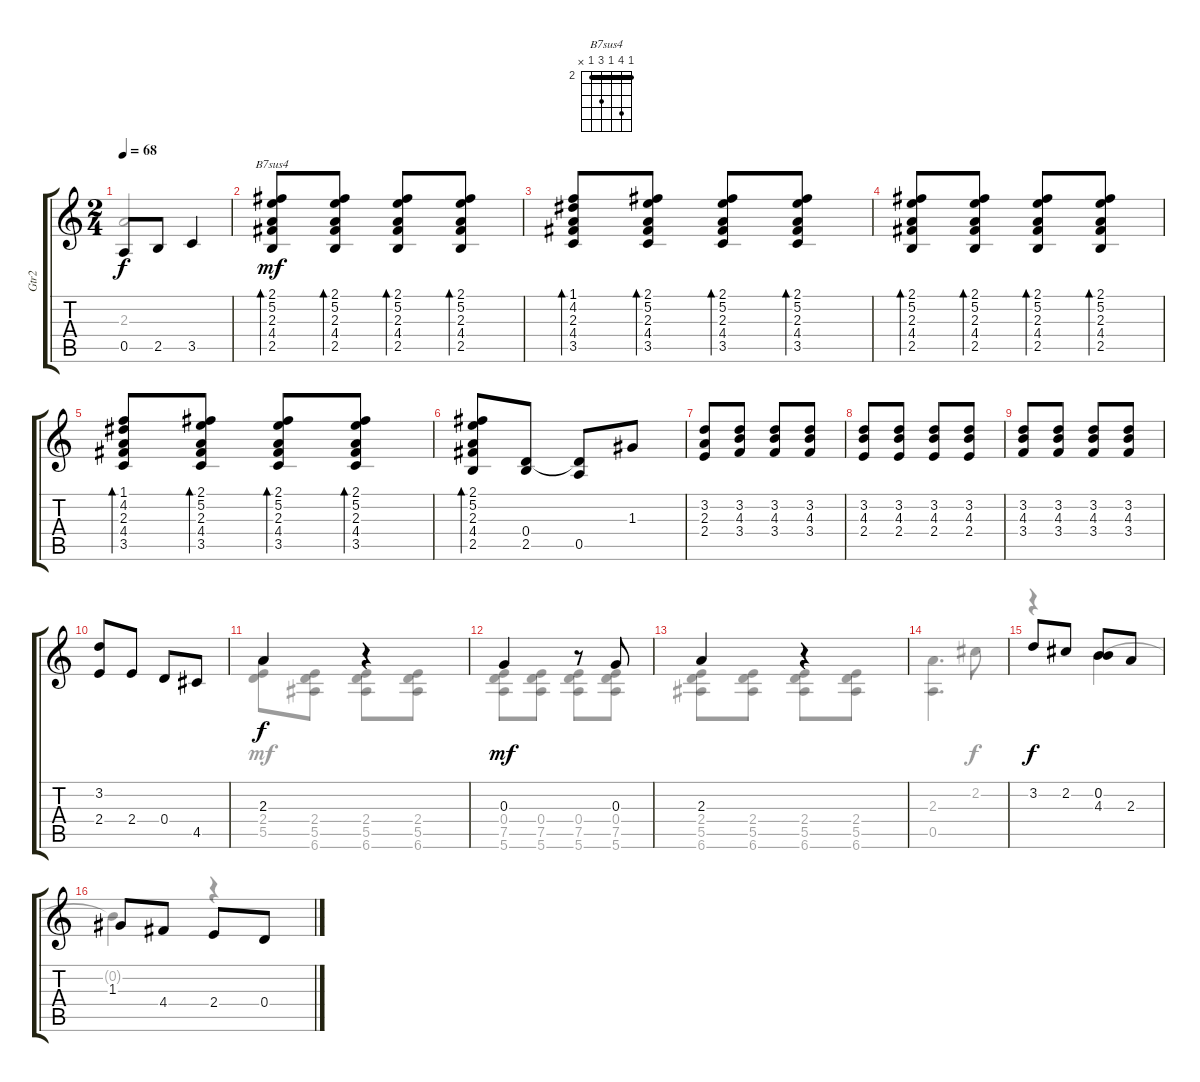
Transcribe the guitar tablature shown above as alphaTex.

\track ("Gtr2" "Gtr2") {instrument acousticguitarnylon}
\staff {score tabs}
\tuning (E4 B3 G3 D3 A2 E2) {hide}
\chord ("B7sus4" 2 5 2 4 2 x) {firstfret 2 barre 2}
\voice
\ts (2 4)
\tempo 68
\clef g2
\ks c
0.5.8{dy f} 2.5.8 3.5.4 |
(2.1 5.2 2.3 4.4 2.5).8{bd 60 ch "B7sus4" dy mf} (2.1 5.2 2.3 4.4 2.5).8{bd 60} (2.1 5.2 2.3 4.4 2.5).8{bd 60} (2.1 5.2 2.3 4.4 2.5).8{bd 60} |
(1.1 4.2 2.3 4.4 3.5).8{bd 60} (2.1 5.2 2.3 4.4 3.5).8{bd 60} (2.1 5.2 2.3 4.4 3.5).8{bd 60} (2.1 5.2 2.3 4.4 3.5).8{bd 60} |
(2.1 5.2 2.3 4.4 2.5).8{bd 60} (2.1 5.2 2.3 4.4 2.5).8{bd 60} (2.1 5.2 2.3 4.4 2.5).8{bd 60} (2.1 5.2 2.3 4.4 2.5).8{bd 60} |
(1.1 4.2 2.3 4.4 3.5).8{bd 60} (2.1 5.2 2.3 4.4 3.5).8{bd 60} (2.1 5.2 2.3 4.4 3.5).8{bd 60} (2.1 5.2 2.3 4.4 3.5).8{bd 60} |
(2.1 5.2 2.3 4.4 2.5).8{bd 60} (0.4 2.5).8 (0.4{t} 0.5).8 1.3.8 |
(3.2 2.3 2.4).8 (3.2 4.3 3.4).8 (3.2 4.3 3.4).8 (3.2 4.3 3.4).8 |
(3.2 4.3 2.4).8 (3.2 4.3 2.4).8 (3.2 4.3 2.4).8 (3.2 4.3 2.4).8 |
(3.2 4.3 3.4).8 (3.2 4.3 3.4).8 (3.2 4.3 3.4).8 (3.2 4.3 3.4).8 |
(3.2 2.4).8 2.4.8 0.4.8 4.5.8 |
2.3.4{dy f} r.4 |
0.3.4{dy mf} r.8 0.3.8 |
2.3.4 r.4 |
|
3.2.8{dy f} 2.2.8 (0.2 4.3).8 2.3.8 |
1.3.8 4.4.8 2.4.8 0.4.8
\voice
\clef g2
\ottava regular
\simile none
\ks c
2.3.2{dy f beam Up} |
|
|
|
|
|
|
|
|
|
(2.3 2.4 5.5).8{dy mf} (2.4 5.5 6.6).8 (2.4 5.5 6.6).8 (2.4 5.5 6.6).8 |
(0.4 7.5 5.6).8 (0.4 7.5 5.6).8 (0.4 7.5 5.6).8 (0.4 7.5 5.6).8 |
(2.4 5.5 6.6).8 (2.4 5.5 6.6).8 (2.4 5.5 6.6).8 (2.4 5.5 6.6).8 |
(2.3 0.5).4{d} 2.2.8{dy f} |
r.4 0.2.4 |
0.2{t}.4 r.4
